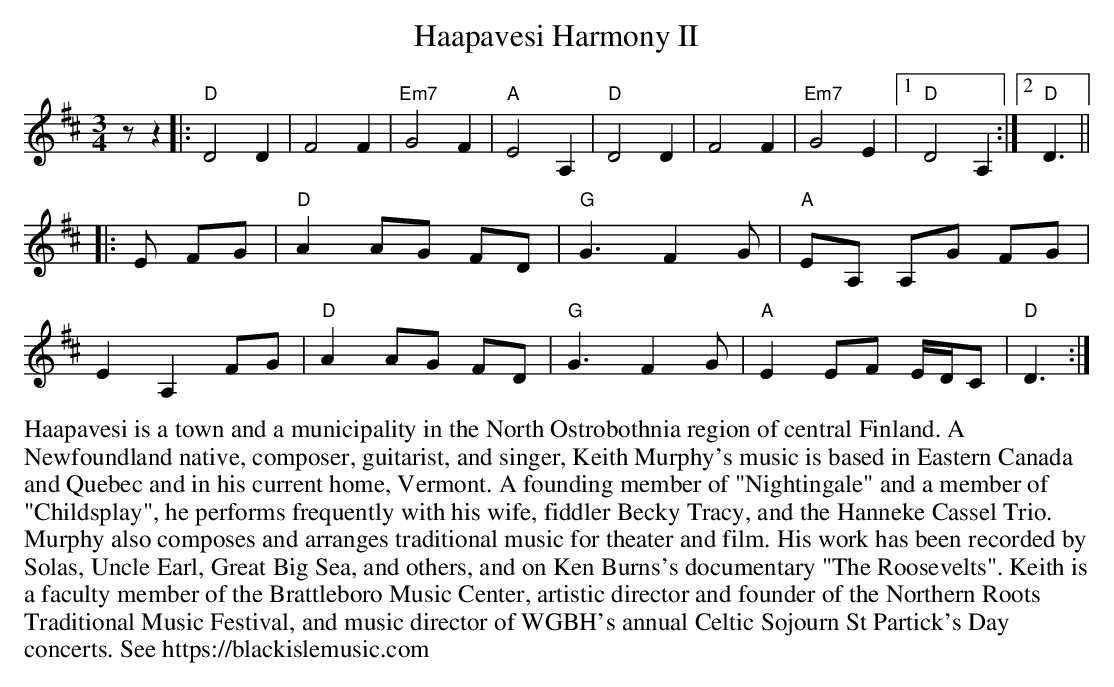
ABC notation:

X:1
T: Haapavesi Harmony II
M: 3/4
L: 1/8
K:D
z z2|:"D"D4 D2|F4 F2|"Em7"G4 F2|"A"E4A,2|"D"D4 D2|F4 F2|"Em7"G4 E2|1"D"D4 A,2:|[2 "D"D3 ||
|:E FG |"D"A2 AG FD|"G"G3 F2 G| "A"EA, A,G FG|
E2 A,2 FG|"D"A2 AG FD|"G"G3 F2G|"A"E2 EF E/D/C| "D"D3:|]
%%begintext ragged
Haapavesi is a town and a municipality in the North Ostrobothnia region of central Finland.
A Newfoundland native, composer, guitarist, and singer, Keith Murphy's music is based in Eastern Canada
and Quebec and in his current home, Vermont. A founding member of "Nightingale" and a member of
"Childsplay", he performs frequently with his wife, fiddler Becky Tracy, and the Hanneke Cassel Trio.
Murphy also composes and arranges traditional music for theater and film. His work has been recorded by
Solas, Uncle Earl, Great Big Sea, and others, and on Ken Burns's documentary "The Roosevelts". Keith is a
faculty member of the Brattleboro Music Center, artistic director and founder of the Northern Roots
Traditional Music Festival, and music director of WGBH's annual Celtic Sojourn St Partick's Day concerts.
See https://blackislemusic.com
